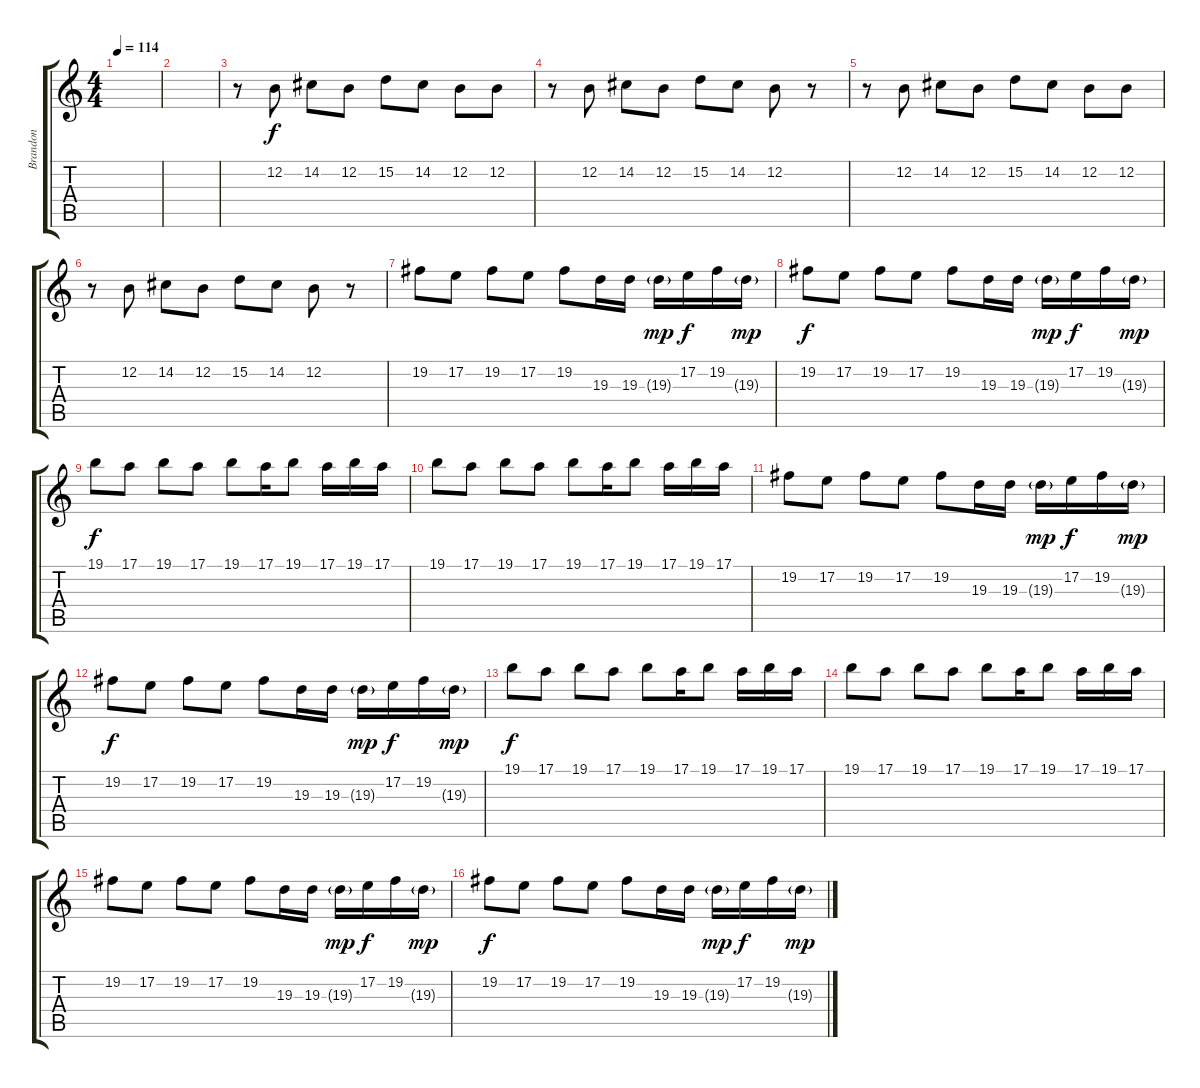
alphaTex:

\track ("Brandon" "Brandon") {instrument acousticgrandpiano}
\staff {score tabs}
\tuning (E4 B3 G3 D3 A2 E2) {hide}
\ts (4 4)
\tempo 114
\clef g2
\ks c
|
|
r.8{instrument acousticgrandpiano} 12.2.8 14.2.8 12.2.8 15.2.8 14.2.8 12.2.8 12.2.8 |
r.8 12.2.8 14.2.8 12.2.8 15.2.8 14.2.8 12.2.8 r.8 |
r.8 12.2.8 14.2.8 12.2.8 15.2.8 14.2.8 12.2.8 12.2.8 |
r.8 12.2.8 14.2.8 12.2.8 15.2.8 14.2.8 12.2.8 r.8 |
19.2.8{instrument pad1newage} 17.2.8 19.2.8 17.2.8 19.2.8 19.3.16 19.3.16 19.3{g}.16{dy mp} 17.2.16{dy f} 19.2.16 19.3{g}.16{dy mp} |
19.2.8{dy f} 17.2.8 19.2.8 17.2.8 19.2.8 19.3.16 19.3.16 19.3{g}.16{dy mp} 17.2.16{dy f} 19.2.16 19.3{g}.16{dy mp} |
19.1.8{dy f} 17.1.8 19.1.8 17.1.8 19.1.8 17.1.16 19.1.8 17.1.16 19.1.16 17.1.16 |
19.1.8 17.1.8 19.1.8 17.1.8 19.1.8 17.1.16 19.1.8 17.1.16 19.1.16 17.1.16 |
19.2.8 17.2.8 19.2.8 17.2.8 19.2.8 19.3.16 19.3.16 19.3{g}.16{dy mp} 17.2.16{dy f} 19.2.16 19.3{g}.16{dy mp} |
19.2.8{dy f} 17.2.8 19.2.8 17.2.8 19.2.8 19.3.16 19.3.16 19.3{g}.16{dy mp} 17.2.16{dy f} 19.2.16 19.3{g}.16{dy mp} |
19.1.8{dy f} 17.1.8 19.1.8 17.1.8 19.1.8 17.1.16 19.1.8 17.1.16 19.1.16 17.1.16 |
19.1.8 17.1.8 19.1.8 17.1.8 19.1.8 17.1.16 19.1.8 17.1.16 19.1.16 17.1.16 |
19.2.8 17.2.8 19.2.8 17.2.8 19.2.8 19.3.16 19.3.16 19.3{g}.16{dy mp} 17.2.16{dy f} 19.2.16 19.3{g}.16{dy mp} |
19.2.8{dy f} 17.2.8 19.2.8 17.2.8 19.2.8 19.3.16 19.3.16 19.3{g}.16{dy mp} 17.2.16{dy f} 19.2.16 19.3{g}.16{dy mp}
